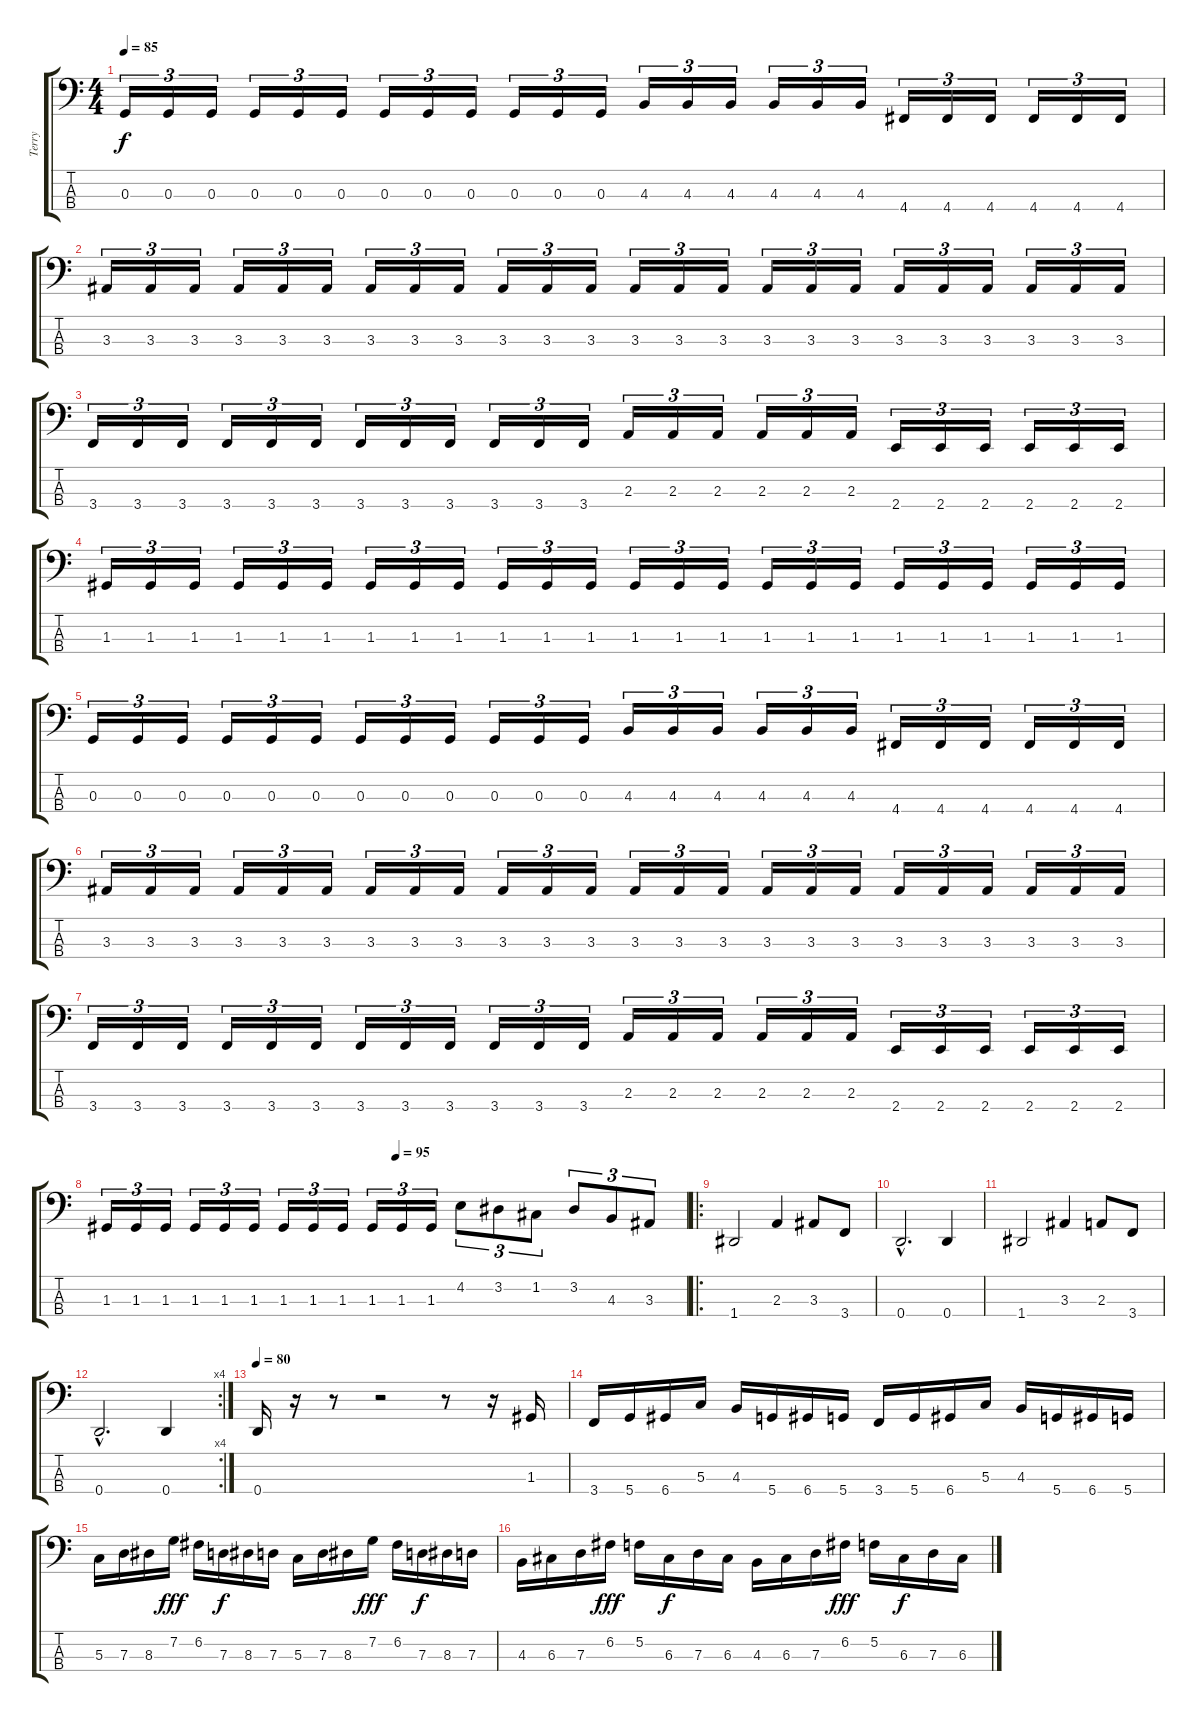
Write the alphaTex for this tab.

\track ("Terry" "Terry") {instrument electricbassfinger}
\staff {score tabs}
\tuning (F2 C2 G1 D1) {hide}
\ts (4 4)
\tempo 85
\clef f4
\ks c
0.3.16{tu (3 2) dy f} 0.3.16{tu (3 2)} 0.3.16{tu (3 2)} 0.3.16{tu (3 2)} 0.3.16{tu (3 2)} 0.3.16{tu (3 2)} 0.3.16{tu (3 2)} 0.3.16{tu (3 2)} 0.3.16{tu (3 2)} 0.3.16{tu (3 2)} 0.3.16{tu (3 2)} 0.3.16{tu (3 2)} 4.3.16{tu (3 2)} 4.3.16{tu (3 2)} 4.3.16{tu (3 2)} 4.3.16{tu (3 2)} 4.3.16{tu (3 2)} 4.3.16{tu (3 2)} 4.4.16{tu (3 2)} 4.4.16{tu (3 2)} 4.4.16{tu (3 2)} 4.4.16{tu (3 2)} 4.4.16{tu (3 2)} 4.4.16{tu (3 2)} |
3.3.16{tu (3 2)} 3.3.16{tu (3 2)} 3.3.16{tu (3 2)} 3.3.16{tu (3 2)} 3.3.16{tu (3 2)} 3.3.16{tu (3 2)} 3.3.16{tu (3 2)} 3.3.16{tu (3 2)} 3.3.16{tu (3 2)} 3.3.16{tu (3 2)} 3.3.16{tu (3 2)} 3.3.16{tu (3 2)} 3.3.16{tu (3 2)} 3.3.16{tu (3 2)} 3.3.16{tu (3 2)} 3.3.16{tu (3 2)} 3.3.16{tu (3 2)} 3.3.16{tu (3 2)} 3.3.16{tu (3 2)} 3.3.16{tu (3 2)} 3.3.16{tu (3 2)} 3.3.16{tu (3 2)} 3.3.16{tu (3 2)} 3.3.16{tu (3 2)} |
3.4.16{tu (3 2)} 3.4.16{tu (3 2)} 3.4.16{tu (3 2)} 3.4.16{tu (3 2)} 3.4.16{tu (3 2)} 3.4.16{tu (3 2)} 3.4.16{tu (3 2)} 3.4.16{tu (3 2)} 3.4.16{tu (3 2)} 3.4.16{tu (3 2)} 3.4.16{tu (3 2)} 3.4.16{tu (3 2)} 2.3.16{tu (3 2)} 2.3.16{tu (3 2)} 2.3.16{tu (3 2)} 2.3.16{tu (3 2)} 2.3.16{tu (3 2)} 2.3.16{tu (3 2)} 2.4.16{tu (3 2)} 2.4.16{tu (3 2)} 2.4.16{tu (3 2)} 2.4.16{tu (3 2)} 2.4.16{tu (3 2)} 2.4.16{tu (3 2)} |
1.3.16{tu (3 2)} 1.3.16{tu (3 2)} 1.3.16{tu (3 2)} 1.3.16{tu (3 2)} 1.3.16{tu (3 2)} 1.3.16{tu (3 2)} 1.3.16{tu (3 2)} 1.3.16{tu (3 2)} 1.3.16{tu (3 2)} 1.3.16{tu (3 2)} 1.3.16{tu (3 2)} 1.3.16{tu (3 2)} 1.3.16{tu (3 2)} 1.3.16{tu (3 2)} 1.3.16{tu (3 2)} 1.3.16{tu (3 2)} 1.3.16{tu (3 2)} 1.3.16{tu (3 2)} 1.3.16{tu (3 2)} 1.3.16{tu (3 2)} 1.3.16{tu (3 2)} 1.3.16{tu (3 2)} 1.3.16{tu (3 2)} 1.3.16{tu (3 2)} |
0.3.16{tu (3 2)} 0.3.16{tu (3 2)} 0.3.16{tu (3 2)} 0.3.16{tu (3 2)} 0.3.16{tu (3 2)} 0.3.16{tu (3 2)} 0.3.16{tu (3 2)} 0.3.16{tu (3 2)} 0.3.16{tu (3 2)} 0.3.16{tu (3 2)} 0.3.16{tu (3 2)} 0.3.16{tu (3 2)} 4.3.16{tu (3 2)} 4.3.16{tu (3 2)} 4.3.16{tu (3 2)} 4.3.16{tu (3 2)} 4.3.16{tu (3 2)} 4.3.16{tu (3 2)} 4.4.16{tu (3 2)} 4.4.16{tu (3 2)} 4.4.16{tu (3 2)} 4.4.16{tu (3 2)} 4.4.16{tu (3 2)} 4.4.16{tu (3 2)} |
3.3.16{tu (3 2)} 3.3.16{tu (3 2)} 3.3.16{tu (3 2)} 3.3.16{tu (3 2)} 3.3.16{tu (3 2)} 3.3.16{tu (3 2)} 3.3.16{tu (3 2)} 3.3.16{tu (3 2)} 3.3.16{tu (3 2)} 3.3.16{tu (3 2)} 3.3.16{tu (3 2)} 3.3.16{tu (3 2)} 3.3.16{tu (3 2)} 3.3.16{tu (3 2)} 3.3.16{tu (3 2)} 3.3.16{tu (3 2)} 3.3.16{tu (3 2)} 3.3.16{tu (3 2)} 3.3.16{tu (3 2)} 3.3.16{tu (3 2)} 3.3.16{tu (3 2)} 3.3.16{tu (3 2)} 3.3.16{tu (3 2)} 3.3.16{tu (3 2)} |
3.4.16{tu (3 2)} 3.4.16{tu (3 2)} 3.4.16{tu (3 2)} 3.4.16{tu (3 2)} 3.4.16{tu (3 2)} 3.4.16{tu (3 2)} 3.4.16{tu (3 2)} 3.4.16{tu (3 2)} 3.4.16{tu (3 2)} 3.4.16{tu (3 2)} 3.4.16{tu (3 2)} 3.4.16{tu (3 2)} 2.3.16{tu (3 2)} 2.3.16{tu (3 2)} 2.3.16{tu (3 2)} 2.3.16{tu (3 2)} 2.3.16{tu (3 2)} 2.3.16{tu (3 2)} 2.4.16{tu (3 2)} 2.4.16{tu (3 2)} 2.4.16{tu (3 2)} 2.4.16{tu (3 2)} 2.4.16{tu (3 2)} 2.4.16{tu (3 2)} |
\tempo (95 0.5)
1.3.16{tu (3 2)} 1.3.16{tu (3 2)} 1.3.16{tu (3 2)} 1.3.16{tu (3 2)} 1.3.16{tu (3 2)} 1.3.16{tu (3 2)} 1.3.16{tu (3 2)} 1.3.16{tu (3 2)} 1.3.16{tu (3 2)} 1.3.16{tu (3 2)} 1.3.16{tu (3 2)} 1.3.16{tu (3 2)} 4.2.8{tu (3 2)} 3.2.8{tu (3 2)} 1.2.8{tu (3 2)} 3.2.8{tu (3 2)} 4.3.8{tu (3 2)} 3.3.8{tu (3 2)} |
\ro
1.4.2 2.3.4 3.3.8 3.4.8 |
0.4{hac}.2{d} 0.4.4 |
1.4.2 3.3.4 2.3.8 3.4.8 |
\rc 4
0.4{hac}.2{d} 0.4.4 |
\tempo 80
0.4.16 r.16 r.8 r.2 r.8 r.16 1.3.16 |
3.4.16 5.4.16 6.4.16 5.3.16 4.3.16 5.4.16 6.4.16 5.4.16 3.4.16 5.4.16 6.4.16 5.3.16 4.3.16 5.4.16 6.4.16 5.4.16 |
5.3.16 7.3.16 8.3.16 7.2.16{dy fff} 6.2.16 7.3.16{dy f} 8.3.16 7.3.16 5.3.16 7.3.16 8.3.16 7.2.16{dy fff} 6.2.16 7.3.16{dy f} 8.3.16 7.3.16 |
4.3.16 6.3.16 7.3.16 6.2.16{dy fff} 5.2.16 6.3.16{dy f} 7.3.16 6.3.16 4.3.16 6.3.16 7.3.16 6.2.16{dy fff} 5.2.16 6.3.16{dy f} 7.3.16 6.3.16
